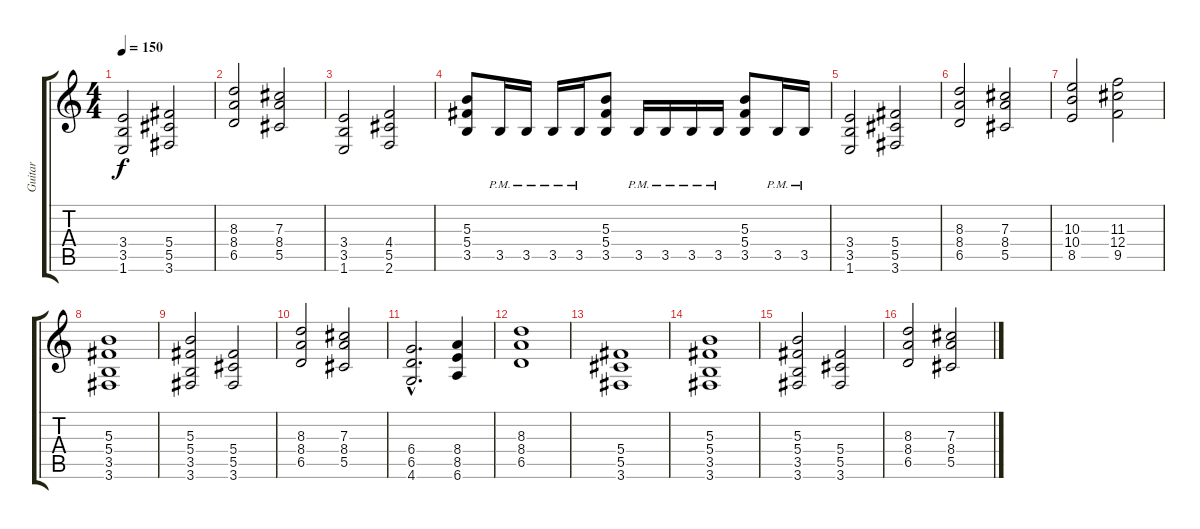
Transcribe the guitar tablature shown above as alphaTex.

\track ("Guitar" "Guitar") {instrument distortionguitar}
\staff {score tabs}
\tuning (Eb4 Bb3 Gb3 Db3 Ab2 Eb2) {hide}
\ts (4 4)
\tempo 150
\clef g2
\ks c
(3.4 3.5 1.6).2{dy f} (5.4 5.5 3.6).2 |
(8.3 8.4 6.5).2 (7.3 8.4 5.5).2 |
(3.4 3.5 1.6).2 (4.4 5.5 2.6).2 |
(5.3 5.4 3.5).8 3.5{pm}.16 3.5{pm}.16 3.5{pm}.16 3.5{pm}.16 (5.3 5.4 3.5).8 3.5{pm}.16 3.5{pm}.16 3.5{pm}.16 3.5{pm}.16 (5.3 5.4 3.5).8 3.5{pm}.16 3.5{pm}.16 |
(3.4 3.5 1.6).2 (5.4 5.5 3.6).2 |
(8.3 8.4 6.5).2 (7.3 8.4 5.5).2 |
(10.3 10.4 8.5).2 (11.3 12.4 9.5).2 |
(5.3 5.4 3.5 3.6).1 |
(5.3 5.4 3.5 3.6).2 (5.4 5.5 3.6).2 |
(8.3 8.4 6.5).2 (7.3 8.4 5.5).2 |
(6.4{hac} 6.5{hac} 4.6{hac}).2{d} (8.4 8.5 6.6).4 |
(8.3 8.4 6.5).1 |
(5.4 5.5 3.6).1 |
(5.3 5.4 3.5 3.6).1 |
(5.3 5.4 3.5 3.6).2 (5.4 5.5 3.6).2 |
(8.3 8.4 6.5).2 (7.3 8.4 5.5).2
